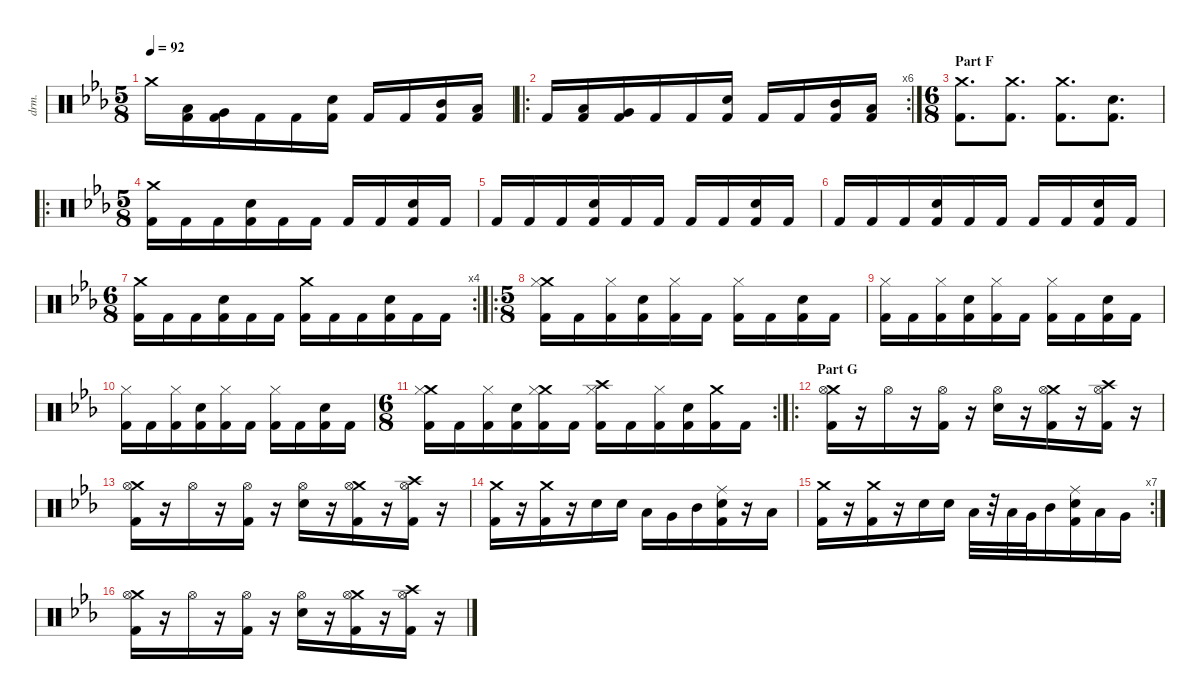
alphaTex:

\defaultSystemsLayout 4
\hideDynamics
\bracketExtendMode nobrackets
\track ("Drums - Martin Mendez" "drm.") {instrument percussion}
\staff {score}
\articulation defaults
\ts (5 8)
\tempo 92
\clef neutral
\ks cminor "Crash medium (hit)"{acc forcenatural}.16{dy f}
("Low Tom (hit)"{acc forcenatural} "Kick (hit) 2"{acc forcenatural}).16 ("Very Low Tom (hit)"{acc forcenatural} "Kick (hit) 2"{acc forcenatural}).16 "Kick (hit) 2"{acc forcenatural}.16 "Kick (hit) 2"{acc forcenatural}.16 ("Snare (hit) 2"{acc forcenatural} "Kick (hit) 2"{acc forcenatural}).16 "Kick (hit) 2"{acc forcenatural}.16 "Kick (hit) 2"{acc forcenatural}.16 ("Mid Tom (hit)"{acc forcenatural} "Kick (hit) 2"{acc forcenatural}).16 ("Low Tom (hit)"{acc forcenatural} "Kick (hit) 2"{acc forcenatural}).16 |
\ro
\rc 6 "Kick (hit) 2"{acc forcenatural}.16
("Low Tom (hit)"{acc forcenatural} "Kick (hit) 2"{acc forcenatural}).16 ("Very Low Tom (hit)"{acc forcenatural} "Kick (hit) 2"{acc forcenatural}).16 "Kick (hit) 2"{acc forcenatural}.16 "Kick (hit) 2"{acc forcenatural}.16 ("Snare (hit) 2"{acc forcenatural} "Kick (hit) 2"{acc forcenatural}).16 "Kick (hit) 2"{acc forcenatural}.16 "Kick (hit) 2"{acc forcenatural}.16 ("Mid Tom (hit)"{acc forcenatural} "Kick (hit) 2"{acc forcenatural}).16 ("Low Tom (hit)"{acc forcenatural} "Kick (hit) 2"{acc forcenatural}).16 |
\ts (6 8)
\section ("" "Part F")
("Crash medium (hit)"{acc forcenatural} "Kick (hit) 2"{acc forcenatural}).8{d} ("Crash medium (hit)"{acc forcenatural} "Kick (hit) 2"{acc forcenatural}).8{d} ("Crash medium (hit)"{acc forcenatural} "Kick (hit) 2"{acc forcenatural}).8{d} ("Snare (hit) 2"{acc forcenatural} "Kick (hit) 2"{acc forcenatural}).8{d} |
\ro
\ts (5 8)
("Crash medium (hit)"{acc forcenatural} "Kick (hit) 2"{acc forcenatural}).16 "Kick (hit) 2"{acc forcenatural}.16 "Kick (hit) 2"{acc forcenatural}.16 ("Snare (hit) 2"{acc forcenatural} "Kick (hit) 2"{acc forcenatural}).16 "Kick (hit) 2"{acc forcenatural}.16 "Kick (hit) 2"{acc forcenatural}.16 "Kick (hit) 2"{acc forcenatural}.16 "Kick (hit) 2"{acc forcenatural}.16 ("Snare (hit) 2"{acc forcenatural} "Kick (hit) 2"{acc forcenatural}).16 "Kick (hit) 2"{acc forcenatural}.16 |
"Kick (hit) 2"{acc forcenatural}.16 "Kick (hit) 2"{acc forcenatural}.16 "Kick (hit) 2"{acc forcenatural}.16 ("Snare (hit) 2"{acc forcenatural} "Kick (hit) 2"{acc forcenatural}).16 "Kick (hit) 2"{acc forcenatural}.16 "Kick (hit) 2"{acc forcenatural}.16 "Kick (hit) 2"{acc forcenatural}.16 "Kick (hit) 2"{acc forcenatural}.16 ("Snare (hit) 2"{acc forcenatural} "Kick (hit) 2"{acc forcenatural}).16 "Kick (hit) 2"{acc forcenatural}.16 |
"Kick (hit) 2"{acc forcenatural}.16 "Kick (hit) 2"{acc forcenatural}.16 "Kick (hit) 2"{acc forcenatural}.16 ("Snare (hit) 2"{acc forcenatural} "Kick (hit) 2"{acc forcenatural}).16 "Kick (hit) 2"{acc forcenatural}.16 "Kick (hit) 2"{acc forcenatural}.16 "Kick (hit) 2"{acc forcenatural}.16 "Kick (hit) 2"{acc forcenatural}.16 ("Snare (hit) 2"{acc forcenatural} "Kick (hit) 2"{acc forcenatural}).16 "Kick (hit) 2"{acc forcenatural}.16 |
\rc 4
\ts (6 8)
("Crash medium (hit)"{acc forcenatural} "Kick (hit) 2"{acc forcenatural}).16 "Kick (hit) 2"{acc forcenatural}.16 "Kick (hit) 2"{acc forcenatural}.16 ("Snare (hit) 2"{acc forcenatural} "Kick (hit) 2"{acc forcenatural}).16 "Kick (hit) 2"{acc forcenatural}.16 "Kick (hit) 2"{acc forcenatural}.16 ("Crash medium (hit)"{acc forcenatural} "Kick (hit) 2"{acc forcenatural}).16 "Kick (hit) 2"{acc forcenatural}.16 "Kick (hit) 2"{acc forcenatural}.16 ("Snare (hit) 2"{acc forcenatural} "Kick (hit) 2"{acc forcenatural}).16 "Kick (hit) 2"{acc forcenatural}.16 "Kick (hit) 2"{acc forcenatural}.16 |
\ro
\ts (5 8)
("Crash medium (hit)"{acc forcenatural} "Hi-Hat (closed)"{acc forcenatural} "Kick (hit) 2"{acc forcenatural}).16 "Kick (hit) 2"{acc forcenatural}.16 ("Hi-Hat (closed)"{acc forcenatural} "Kick (hit) 2"{acc forcenatural}).16 ("Snare (hit) 2"{acc forcenatural} "Kick (hit) 2"{acc forcenatural}).16 ("Hi-Hat (closed)"{acc forcenatural} "Kick (hit) 2"{acc forcenatural}).16 "Kick (hit) 2"{acc forcenatural}.16 ("Hi-Hat (closed)"{acc forcenatural} "Kick (hit) 2"{acc forcenatural}).16 "Kick (hit) 2"{acc forcenatural}.16 ("Snare (hit) 2"{acc forcenatural} "Kick (hit) 2"{acc forcenatural}).16 "Kick (hit) 2"{acc forcenatural}.16 |
("Hi-Hat (closed)"{acc forcenatural} "Kick (hit) 2"{acc forcenatural}).16 "Kick (hit) 2"{acc forcenatural}.16 ("Hi-Hat (closed)"{acc forcenatural} "Kick (hit) 2"{acc forcenatural}).16 ("Snare (hit) 2"{acc forcenatural} "Kick (hit) 2"{acc forcenatural}).16 ("Hi-Hat (closed)"{acc forcenatural} "Kick (hit) 2"{acc forcenatural}).16 "Kick (hit) 2"{acc forcenatural}.16 ("Hi-Hat (closed)"{acc forcenatural} "Kick (hit) 2"{acc forcenatural}).16 "Kick (hit) 2"{acc forcenatural}.16 ("Snare (hit) 2"{acc forcenatural} "Kick (hit) 2"{acc forcenatural}).16 "Kick (hit) 2"{acc forcenatural}.16 |
("Hi-Hat (closed)"{acc forcenatural} "Kick (hit) 2"{acc forcenatural}).16 "Kick (hit) 2"{acc forcenatural}.16 ("Hi-Hat (closed)"{acc forcenatural} "Kick (hit) 2"{acc forcenatural}).16 ("Snare (hit) 2"{acc forcenatural} "Kick (hit) 2"{acc forcenatural}).16 ("Hi-Hat (closed)"{acc forcenatural} "Kick (hit) 2"{acc forcenatural}).16 "Kick (hit) 2"{acc forcenatural}.16 ("Hi-Hat (closed)"{acc forcenatural} "Kick (hit) 2"{acc forcenatural}).16 "Kick (hit) 2"{acc forcenatural}.16 ("Snare (hit) 2"{acc forcenatural} "Kick (hit) 2"{acc forcenatural}).16 "Kick (hit) 2"{acc forcenatural}.16 |
\rc 2
\ts (6 8)
("Crash medium (hit)"{acc forcenatural} "Hi-Hat (closed)"{acc forcenatural} "Kick (hit) 2"{acc forcenatural}).16 "Kick (hit) 2"{acc forcenatural}.16 ("Hi-Hat (closed)"{acc forcenatural} "Kick (hit) 2"{acc forcenatural}).16 ("Snare (hit) 2"{acc forcenatural} "Kick (hit) 2"{acc forcenatural}).16 ("Crash medium (hit)"{acc forcenatural} "Hi-Hat (closed)"{acc forcenatural} "Kick (hit) 2"{acc forcenatural}).16 "Kick (hit) 2"{acc forcenatural}.16 ("Crash high (hit)"{acc forcenatural} "Hi-Hat (closed)"{acc forcenatural} "Kick (hit) 2"{acc forcenatural}).16 "Kick (hit) 2"{acc forcenatural}.16 ("Hi-Hat (closed)"{acc forcenatural} "Kick (hit) 2"{acc forcenatural}).16 ("Snare (hit) 2"{acc forcenatural} "Kick (hit) 2"{acc forcenatural}).16 ("Crash medium (hit)"{acc forcenatural} "Kick (hit) 2"{acc forcenatural}).16 "Kick (hit) 2"{acc forcenatural}.16 |
\ro
\section ("" "Part G")
("Crash medium (hit)"{acc forcenatural} "Hi-Hat (open)"{acc forcenatural} "Kick (hit) 2"{acc forcenatural}).16 r.16 "Hi-Hat (open)"{acc forcenatural}.16 r.16 ("Hi-Hat (open)"{acc forcenatural} "Kick (hit) 2"{acc forcenatural}).16 r.16 ("Hi-Hat (open)"{acc forcenatural} "Snare (hit) 2"{acc forcenatural}).16 r.16 ("Crash medium (hit)"{acc forcenatural} "Hi-Hat (open)"{acc forcenatural} "Kick (hit) 2"{acc forcenatural}).16 r.16 ("Crash high (hit)"{acc forcenatural} "Hi-Hat (open)"{acc forcenatural} "Kick (hit) 2"{acc forcenatural}).16 r.16 |
("Crash medium (hit)"{acc forcenatural} "Hi-Hat (open)"{acc forcenatural} "Kick (hit) 2"{acc forcenatural}).16 r.16 "Hi-Hat (open)"{acc forcenatural}.16 r.16 ("Hi-Hat (open)"{acc forcenatural} "Kick (hit) 2"{acc forcenatural}).16 r.16 ("Hi-Hat (open)"{acc forcenatural} "Snare (hit) 2"{acc forcenatural}).16 r.16 ("Crash medium (hit)"{acc forcenatural} "Hi-Hat (open)"{acc forcenatural} "Kick (hit) 2"{acc forcenatural}).16 r.16 ("Crash high (hit)"{acc forcenatural} "Hi-Hat (open)"{acc forcenatural} "Kick (hit) 2"{acc forcenatural}).16 r.16 |
("Crash medium (hit)"{acc forcenatural} "Kick (hit) 2"{acc forcenatural}).16 r.16 ("Crash medium (hit)"{acc forcenatural} "Kick (hit) 2"{acc forcenatural}).16 r.16 "Snare (hit) 2"{acc forcenatural}.16 "Snare (hit) 2"{acc forcenatural}.16 "Low Tom (hit)"{acc forcenatural}.16 "Very Low Tom (hit)"{acc forcenatural}.16 "Mid Tom (hit)"{acc forcenatural}.16 ("Ride (middle)"{acc forcenatural} "Snare (hit) 2"{acc forcenatural} "Kick (hit) 2"{acc forcenatural}).16 r.16 "Low Tom (hit)"{acc forcenatural}.16 |
\rc 7
("Crash medium (hit)"{acc forcenatural} "Kick (hit) 2"{acc forcenatural}).16 r.16 ("Crash medium (hit)"{acc forcenatural} "Kick (hit) 2"{acc forcenatural}).16 r.16 "Snare (hit) 2"{acc forcenatural}.16 "Snare (hit) 2"{acc forcenatural}.16 "Low Tom (hit)"{acc forcenatural}.32 r.32 "Low Tom (hit)"{acc forcenatural}.32 "Very Low Tom (hit)"{acc forcenatural}.32 "Mid Tom (hit)"{acc forcenatural}.16 ("Ride (middle)"{acc forcenatural} "Snare (hit) 2"{acc forcenatural} "Kick (hit) 2"{acc forcenatural}).16 "Low Tom (hit)"{acc forcenatural}.16 "Very Low Tom (hit)"{acc forcenatural}.16 |
("Crash medium (hit)"{acc forcenatural} "Hi-Hat (open)"{acc forcenatural} "Kick (hit) 2"{acc forcenatural}).16 r.16 "Hi-Hat (open)"{acc forcenatural}.16 r.16 ("Hi-Hat (open)"{acc forcenatural} "Kick (hit) 2"{acc forcenatural}).16 r.16 ("Hi-Hat (open)"{acc forcenatural} "Snare (hit) 2"{acc forcenatural}).16 r.16 ("Crash medium (hit)"{acc forcenatural} "Hi-Hat (open)"{acc forcenatural} "Kick (hit) 2"{acc forcenatural}).16 r.16 ("Crash high (hit)"{acc forcenatural} "Hi-Hat (open)"{acc forcenatural} "Kick (hit) 2"{acc forcenatural}).16 r.16
